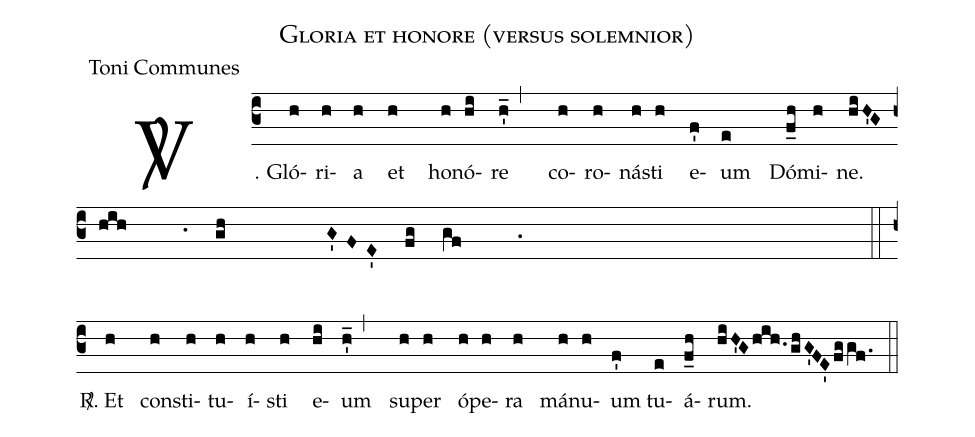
name:Gloria et honore (versus solemnior);
office-part:Toni Communes;
%%
(c3) <sp>V/</sp>. Gló(h)ri(h)a(h) et (h) ho(h)nó(hi)re(h_',) co(h)ro(h)ná(h)sti(h) e(f')um(e) Dó(f_h)mi(h)ne. (hiH'G/hih./ghG'FE'/fggf.) (::) (z)
<sp>R/</sp>. Et(h) con(h)sti(h)tu(h)í(h)sti(h) e(hi)um(h_',) su(h)per(h) ó(h)pe(h)ra(h) má(h)nu(h)u(f')m tu(e)á(f_h)rum. (hiH'G/hih./ghG'FE'/fggf.) (::) (z)
